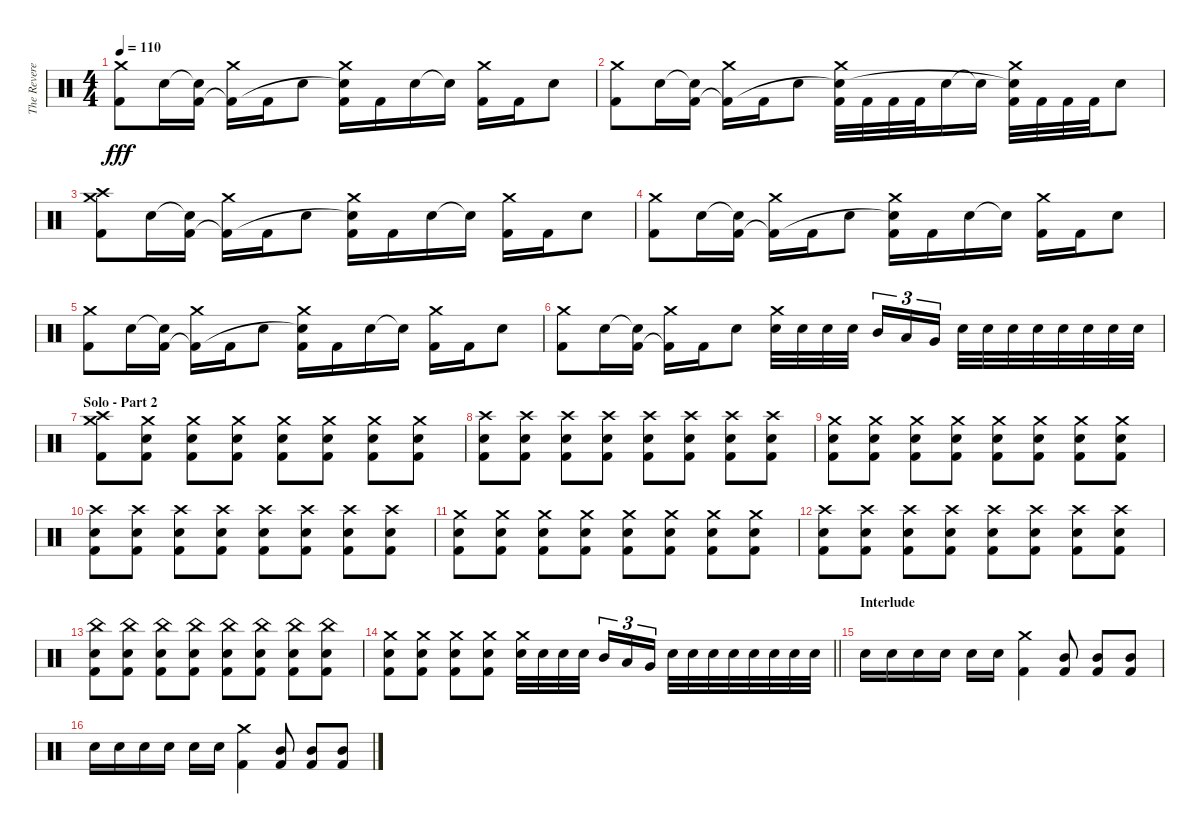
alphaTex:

\track ("The Reverend " "The Revere") {instrument percussion}
\staff {score}
\articulation defaults
\ts (4 4)
\tempo 110
\clef neutral
\ks c
("Crash medium (hit)" "Kick (hit) 2").8{dy fff} "Snare (hit) 2".16 ("Snare (hit)"{t} "Kick (hit) 2").16 ("Crash medium (hit)" "Kick (hit) 2"{t}).16 "Kick (hit) 2".16 "Snare (hit) 2".8 ("Crash medium (hit)" "Snare (hit) 2"{t} "Kick (hit) 2").16 "Kick (hit) 2".16 "Snare (hit) 2".16 "Snare (hit) 2"{t}.16 ("Crash medium (hit)" "Kick (hit) 2").16 "Kick (hit) 2".16 "Snare (hit) 2".8 |
("Crash medium (hit)" "Kick (hit) 2").8 "Snare (hit) 2".16 ("Snare (hit)"{t} "Kick (hit) 2").16 ("Crash medium (hit)" "Kick (hit) 2"{t}).16 "Kick (hit) 2".16 "Snare (hit) 2".8 ("Crash medium (hit)" "Snare (hit) 2"{t} "Kick (hit) 2").32 "Kick (hit) 2".32 "Kick (hit) 2".32 "Kick (hit) 2".32 "Snare (hit) 2".16 "Snare (hit) 2"{t}.16 ("Crash medium (hit)" "Snare (hit) 2"{t} "Kick (hit) 2").32 "Kick (hit) 2".32 "Kick (hit) 2".32 "Kick (hit) 2".32 "Snare (hit) 2".8 |
("Crash medium (hit)" "Crash high (hit)" "Kick (hit) 2").8 "Snare (hit) 2".16 ("Snare (hit)"{t} "Kick (hit) 2").16 ("Crash medium (hit)" "Kick (hit) 2"{t}).16 "Kick (hit) 2".16 "Snare (hit) 2".8 ("Crash medium (hit)" "Snare (hit) 2"{t} "Kick (hit) 2").16 "Kick (hit) 2".16 "Snare (hit) 2".16 "Snare (hit) 2"{t}.16 ("Crash medium (hit)" "Kick (hit) 2").16 "Kick (hit) 2".16 "Snare (hit) 2".8 |
("Crash medium (hit)" "Kick (hit) 2").8 "Snare (hit) 2".16 ("Snare (hit)"{t} "Kick (hit) 2").16 ("Crash medium (hit)" "Kick (hit) 2"{t}).16 "Kick (hit) 2".16 "Snare (hit) 2".8 ("Crash medium (hit)" "Snare (hit) 2"{t} "Kick (hit) 2").16 "Kick (hit) 2".16 "Snare (hit) 2".16 "Snare (hit) 2"{t}.16 ("Crash medium (hit)" "Kick (hit) 2").16 "Kick (hit) 2".16 "Snare (hit) 2".8 |
("Crash medium (hit)" "Kick (hit) 2").8 "Snare (hit) 2".16 ("Snare (hit)"{t} "Kick (hit) 2").16 ("Crash medium (hit)" "Kick (hit) 2"{t}).16 "Kick (hit) 2".16 "Snare (hit) 2".8 ("Crash medium (hit)" "Snare (hit) 2"{t} "Kick (hit) 2").16 "Kick (hit) 2".16 "Snare (hit) 2".16 "Snare (hit) 2"{t}.16 ("Crash medium (hit)" "Kick (hit) 2").16 "Kick (hit) 2".16 "Snare (hit) 2".8 |
("Crash medium (hit)" "Kick (hit) 2").8 "Snare (hit) 2".16 ("Snare (hit)"{t} "Kick (hit) 2").16 ("Crash medium (hit)" "Kick (hit) 2"{t}).16 "Kick (hit) 2".16 "Snare (hit) 2".8 ("Crash medium (hit)" "Electric Snare (hit)").32 "Electric Snare (hit)".32 "Electric Snare (hit)".32 "Electric Snare (hit)".32{beam splitsecondary} "Mid Tom (hit)".16{tu (3 2)} "Low Tom (hit)".16{tu (3 2)} "Very Low Tom (hit)".16{tu (3 2)} "Electric Snare (hit)".32 "Electric Snare (hit)".32 "Electric Snare (hit)".32 "Electric Snare (hit)".32 "Electric Snare (hit)".32 "Electric Snare (hit)".32 "Electric Snare (hit)".32 "Electric Snare (hit)".32 |
\section ("" "Solo - Part 2")
("Crash medium (hit)" "Crash high (hit)" "Kick (hit) 2").8 ("Crash medium (hit)" "Snare (hit) 2" "Kick (hit) 2").8 ("Crash medium (hit)" "Snare (hit) 2" "Kick (hit) 2").8 ("Crash medium (hit)" "Snare (hit) 2" "Kick (hit) 2").8 ("Crash medium (hit)" "Snare (hit) 2" "Kick (hit) 2").8 ("Crash medium (hit)" "Snare (hit) 2" "Kick (hit) 2").8 ("Crash medium (hit)" "Snare (hit) 2" "Kick (hit) 2").8 ("Crash medium (hit)" "Snare (hit) 2" "Kick (hit) 2").8 |
("Crash high (hit)" "Snare (hit) 2" "Kick (hit) 2").8 ("Crash high (hit)" "Snare (hit) 2" "Kick (hit) 2").8 ("Crash high (hit)" "Snare (hit) 2" "Kick (hit) 2").8 ("Crash high (hit)" "Snare (hit) 2" "Kick (hit) 2").8 ("Crash high (hit)" "Snare (hit) 2" "Kick (hit) 2").8 ("Crash high (hit)" "Snare (hit) 2" "Kick (hit) 2").8 ("Crash high (hit)" "Snare (hit) 2" "Kick (hit) 2").8 ("Crash high (hit)" "Snare (hit) 2" "Kick (hit) 2").8 |
("Crash medium (hit)" "Snare (hit) 2" "Kick (hit) 2").8 ("Crash medium (hit)" "Snare (hit) 2" "Kick (hit) 2").8 ("Crash medium (hit)" "Snare (hit) 2" "Kick (hit) 2").8 ("Crash medium (hit)" "Snare (hit) 2" "Kick (hit) 2").8 ("Crash medium (hit)" "Snare (hit) 2" "Kick (hit) 2").8 ("Crash medium (hit)" "Snare (hit) 2" "Kick (hit) 2").8 ("Crash medium (hit)" "Snare (hit) 2" "Kick (hit) 2").8 ("Crash medium (hit)" "Snare (hit) 2" "Kick (hit) 2").8 |
("Crash high (hit)" "Snare (hit) 2" "Kick (hit) 2").8 ("Crash high (hit)" "Snare (hit) 2" "Kick (hit) 2").8 ("Crash high (hit)" "Snare (hit) 2" "Kick (hit) 2").8 ("Crash high (hit)" "Snare (hit) 2" "Kick (hit) 2").8 ("Crash high (hit)" "Snare (hit) 2" "Kick (hit) 2").8 ("Crash high (hit)" "Snare (hit) 2" "Kick (hit) 2").8 ("Crash high (hit)" "Snare (hit) 2" "Kick (hit) 2").8 ("Crash high (hit)" "Snare (hit) 2" "Kick (hit) 2").8 |
("Crash medium (hit)" "Snare (hit) 2" "Kick (hit) 2").8 ("Crash medium (hit)" "Snare (hit) 2" "Kick (hit) 2").8 ("Crash medium (hit)" "Snare (hit) 2" "Kick (hit) 2").8 ("Crash medium (hit)" "Snare (hit) 2" "Kick (hit) 2").8 ("Crash medium (hit)" "Snare (hit) 2" "Kick (hit) 2").8 ("Crash medium (hit)" "Snare (hit) 2" "Kick (hit) 2").8 ("Crash medium (hit)" "Snare (hit) 2" "Kick (hit) 2").8 ("Crash medium (hit)" "Snare (hit) 2" "Kick (hit) 2").8 |
("Crash high (hit)" "Snare (hit) 2" "Kick (hit) 2").8 ("Crash high (hit)" "Snare (hit) 2" "Kick (hit) 2").8 ("Crash high (hit)" "Snare (hit) 2" "Kick (hit) 2").8 ("Crash high (hit)" "Snare (hit) 2" "Kick (hit) 2").8 ("Crash high (hit)" "Snare (hit) 2" "Kick (hit) 2").8 ("Crash high (hit)" "Snare (hit) 2" "Kick (hit) 2").8 ("Crash high (hit)" "Snare (hit) 2" "Kick (hit) 2").8 ("Crash high (hit)" "Snare (hit) 2" "Kick (hit) 2").8 |
("China (hit)" "Snare (hit) 2" "Kick (hit) 2").8 ("China (hit)" "Snare (hit) 2" "Kick (hit) 2").8 ("China (hit)" "Snare (hit) 2" "Kick (hit) 2").8 ("China (hit)" "Snare (hit) 2" "Kick (hit) 2").8 ("China (hit)" "Snare (hit) 2" "Kick (hit) 2").8 ("China (hit)" "Snare (hit) 2" "Kick (hit) 2").8 ("China (hit)" "Snare (hit) 2" "Kick (hit) 2").8 ("China (hit)" "Snare (hit) 2" "Kick (hit) 2").8 |
\barLineRight lightlight
("Crash medium (hit)" "Snare (hit) 2" "Kick (hit) 2").8 ("Crash medium (hit)" "Snare (hit) 2" "Kick (hit) 2").8 ("Crash medium (hit)" "Snare (hit) 2" "Kick (hit) 2").8 ("Crash medium (hit)" "Snare (hit) 2" "Kick (hit) 2").8 ("Crash medium (hit)" "Electric Snare (hit)").32 "Electric Snare (hit)".32 "Electric Snare (hit)".32 "Electric Snare (hit)".32{beam splitsecondary} "Mid Tom (hit)".16{tu (3 2)} "Low Tom (hit)".16{tu (3 2)} "Very Low Tom (hit)".16{tu (3 2)} "Electric Snare (hit)".32 "Electric Snare (hit)".32 "Electric Snare (hit)".32 "Electric Snare (hit)".32 "Electric Snare (hit)".32 "Electric Snare (hit)".32 "Electric Snare (hit)".32 "Electric Snare (hit)".32 |
\section ("" "Interlude")
"Snare (hit) 2".16 "Snare (hit) 2".16 "Snare (hit) 2".16 "Snare (hit) 2".16 "Snare (hit) 2".16 "Snare (hit) 2".16 ("Crash medium (hit)" "Kick (hit) 2").4 ("Mid Tom (hit)" "Kick (hit) 2").8 ("Mid Tom (hit)" "Kick (hit) 2").8 ("Mid Tom (hit)" "Kick (hit) 2").8 |
"Snare (hit) 2".16 "Snare (hit) 2".16 "Snare (hit) 2".16 "Snare (hit) 2".16 "Snare (hit) 2".16 "Snare (hit) 2".16 ("Crash medium (hit)" "Kick (hit) 2").4 ("Mid Tom (hit)" "Kick (hit) 2").8 ("Mid Tom (hit)" "Kick (hit) 2").8 ("Mid Tom (hit)" "Kick (hit) 2").8
